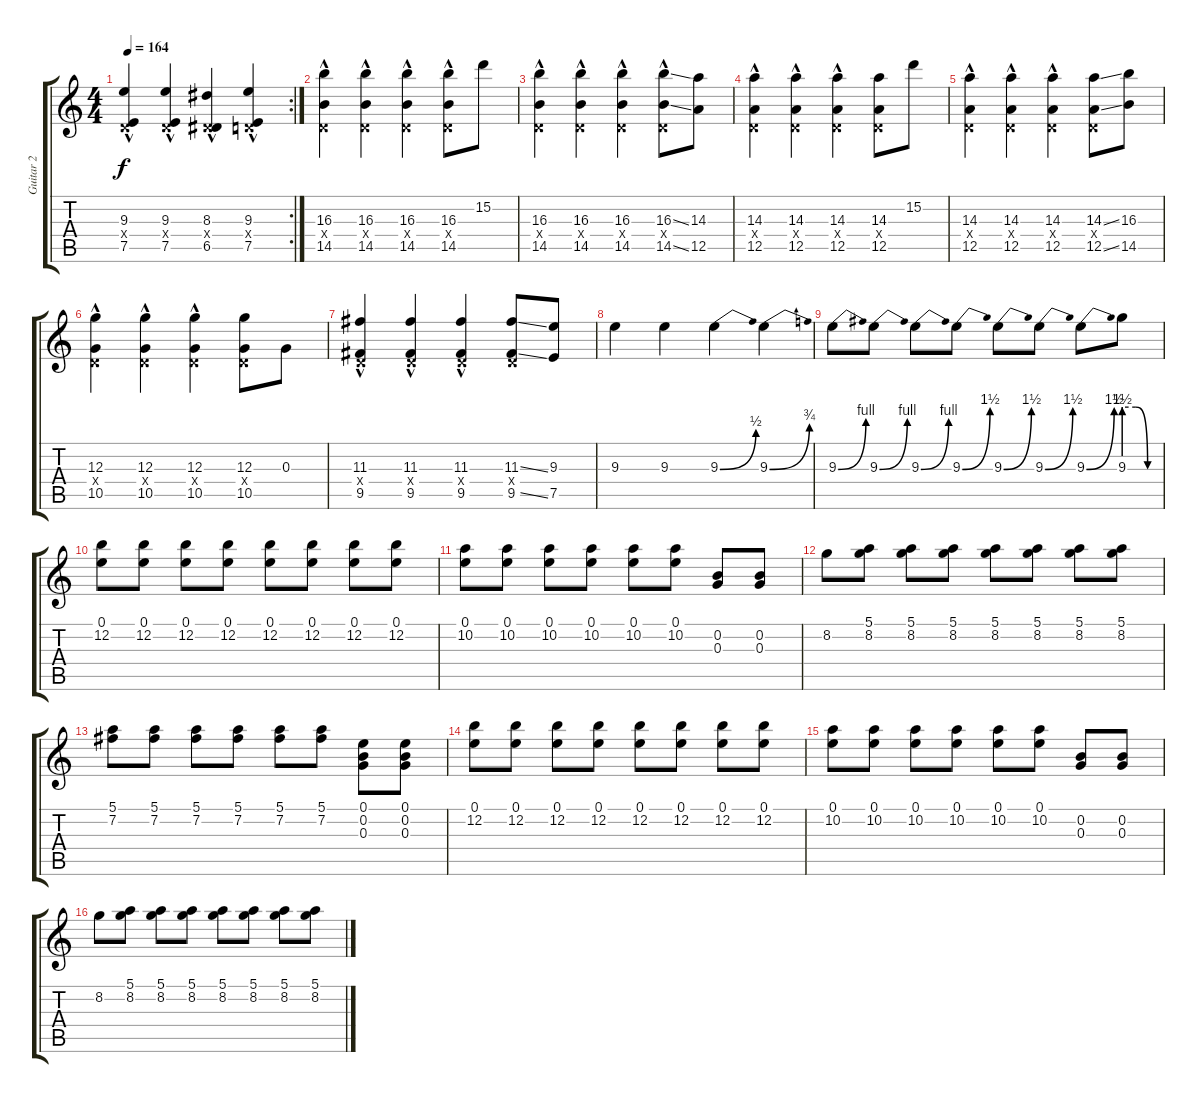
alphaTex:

\track ("Guitar 2" "Guitar 2") {instrument overdrivenguitar}
\staff {score tabs}
\tuning (E4 B3 G3 D3 A2 E2) {hide}
\rc 2
\ts (4 4)
\tempo 164
\clef g2
\ks c
(9.3{hac} 0.4{hac x} 7.5{hac}).4{dy f} (9.3{hac} 0.4{hac x} 7.5{hac}).4 (8.3{hac} 0.4{hac x} 6.5{hac}).4 (9.3{hac} 0.4{hac x} 7.5{hac}).4 |
(16.3{hac} 0.4{hac x} 14.5{hac}).4 (16.3{hac} 0.4{hac x} 14.5{hac}).4 (16.3{hac} 0.4{hac x} 14.5{hac}).4 (16.3{hac} 0.4{hac x} 14.5{hac}).8 15.2.8 |
(16.3{hac} 0.4{hac x} 14.5{hac}).4 (16.3{hac} 0.4{hac x} 14.5{hac}).4 (16.3{hac} 0.4{hac x} 14.5{hac}).4 (16.3{ss hac} 0.4{hac x} 14.5{ss hac}).8 (14.3 12.5).8 |
(14.3{hac} 0.4{hac x} 12.5{hac}).4 (14.3{hac} 0.4{hac x} 12.5{hac}).4 (14.3{hac} 0.4{hac x} 12.5{hac}).4 (14.3 0.4{x} 12.5).8 15.2.8 |
(14.3{hac} 0.4{hac x} 12.5{hac}).4 (14.3{hac} 0.4{hac x} 12.5{hac}).4 (14.3{hac} 0.4{hac x} 12.5{hac}).4 (14.3{ss} 0.4{x} 12.5{ss}).8 (16.3 14.5).8 |
(12.3{hac} 0.4{hac x} 10.5{hac}).4 (12.3{hac} 0.4{hac x} 10.5{hac}).4 (12.3{hac} 0.4{hac x} 10.5{hac}).4 (12.3 0.4{x} 10.5).8 0.3.8 |
(11.3{hac} 0.4{hac x} 9.5{hac}).4 (11.3{hac} 0.4{hac x} 9.5{hac}).4 (11.3{hac} 0.4{hac x} 9.5{hac}).4 (11.3{ss} 0.4{x} 9.5{ss}).8 (9.3 7.5).8 |
9.3.4 9.3.4 9.3{be (bend 0 0 60 2)}.4 9.3{be (bend 0 0 60 3)}.4 |
9.3{be (bend 0 0 60 4)}.8 9.3{be (bend 0 0 60 4)}.8 9.3{be (bend 0 0 60 4)}.8 9.3{be (bend 0 0 60 6)}.8 9.3{be (bend 0 0 60 6)}.8 9.3{be (bend 0 0 60 6)}.8 9.3{be (bend 0 0 60 6)}.8 9.3{be (custom 0 6 20 6 40 0 60 0)}.8 |
(0.1 12.2).8 (0.1 12.2).8 (0.1 12.2).8 (0.1 12.2).8 (0.1 12.2).8 (0.1 12.2).8 (0.1 12.2).8 (0.1 12.2).8 |
(0.1 10.2).8 (0.1 10.2).8 (0.1 10.2).8 (0.1 10.2).8 (0.1 10.2).8 (0.1 10.2).8 (0.2 0.3).8 (0.2 0.3).8 |
8.2.8 (5.1 8.2).8 (5.1 8.2).8 (5.1 8.2).8 (5.1 8.2).8 (5.1 8.2).8 (5.1 8.2).8 (5.1 8.2).8 |
(5.1 7.2).8 (5.1 7.2).8 (5.1 7.2).8 (5.1 7.2).8 (5.1 7.2).8 (5.1 7.2).8 (0.1 0.2 0.3).8 (0.1 0.2 0.3).8 |
(0.1 12.2).8 (0.1 12.2).8 (0.1 12.2).8 (0.1 12.2).8 (0.1 12.2).8 (0.1 12.2).8 (0.1 12.2).8 (0.1 12.2).8 |
(0.1 10.2).8 (0.1 10.2).8 (0.1 10.2).8 (0.1 10.2).8 (0.1 10.2).8 (0.1 10.2).8 (0.2 0.3).8 (0.2 0.3).8 |
8.2.8 (5.1 8.2).8 (5.1 8.2).8 (5.1 8.2).8 (5.1 8.2).8 (5.1 8.2).8 (5.1 8.2).8 (5.1 8.2).8
